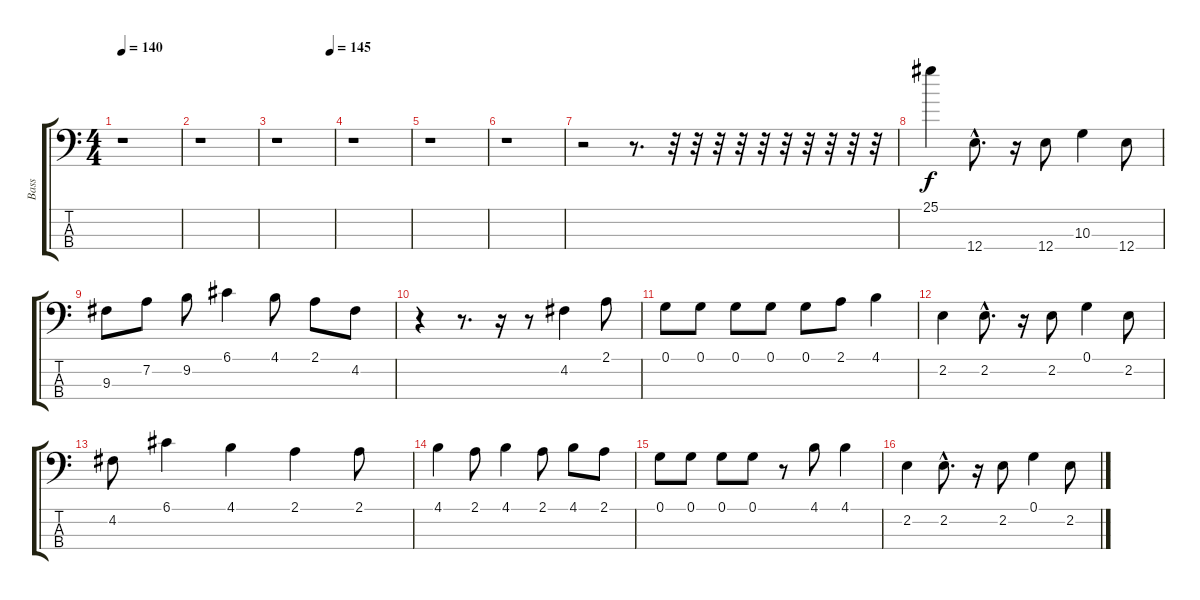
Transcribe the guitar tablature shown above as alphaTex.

\track ("Bass" "Bass") {instrument electricbassfinger}
\staff {score tabs}
\tuning (G2 D2 A1 E1) {hide}
\ts (4 4)
\tempo 140
\clef f4
\ks c
r.1{dy f instrument electricbassfinger} |
r.1 |
\tempo (145 0.9375)
r.1 |
r.1 |
r.1 |
r.1 |
r.2 r.8{d} r.32 r.32 r.32 r.32 r.32 r.32 r.32 r.32 r.32 r.32 |
25.1.4 12.4{hac}.8{d} r.16 12.4.8 10.3.4 12.4.8 |
9.3.8 7.2.8 9.2.8 6.1.4 4.1.8 2.1.8 4.2.8 |
r.4 r.8{d} r.16 r.8 4.2.4 2.1.8 |
0.1.8 0.1.8 0.1.8 0.1.8 0.1.8 2.1.8 4.1.4 |
2.2.4 2.2{hac}.8{d} r.16 2.2.8 0.1.4 2.2.8 |
4.2.8 6.1.4 4.1.4 2.1.4 2.1.8 |
4.1.4 2.1.8 4.1.4 2.1.8 4.1.8 2.1.8 |
0.1.8 0.1.8 0.1.8 0.1.8 r.8 4.1.8 4.1.4 |
2.2.4 2.2{hac}.8{d} r.16 2.2.8 0.1.4 2.2.8
